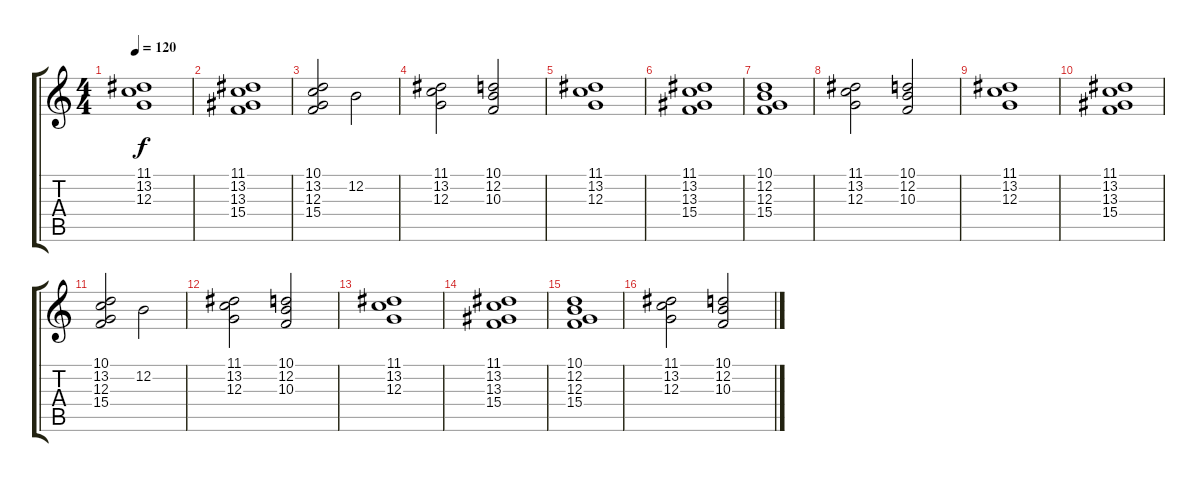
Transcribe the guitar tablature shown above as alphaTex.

\track "" {instrument pad2warm}
\staff {score tabs}
\tuning (E4 B3 G3 D3 A2 E2) {hide}
\ts (4 4)
\tempo 120
\clef g2
\ks c
(11.1 13.2 12.3).1{dy f} |
(11.1 13.2 13.3 15.4).1 |
(10.1 13.2 12.3 15.4).2 12.2.2 |
(11.1 13.2 12.3).2 (10.1 12.2 10.3).2 |
(11.1 13.2 12.3).1 |
(11.1 13.2 13.3 15.4).1 |
(10.1 12.2 12.3 15.4).1 |
(11.1 13.2 12.3).2 (10.1 12.2 10.3).2 |
(11.1 13.2 12.3).1 |
(11.1 13.2 13.3 15.4).1 |
(10.1 13.2 12.3 15.4).2 12.2.2 |
(11.1 13.2 12.3).2 (10.1 12.2 10.3).2 |
(11.1 13.2 12.3).1 |
(11.1 13.2 13.3 15.4).1 |
(10.1 12.2 12.3 15.4).1 |
(11.1 13.2 12.3).2 (10.1 12.2 10.3).2
